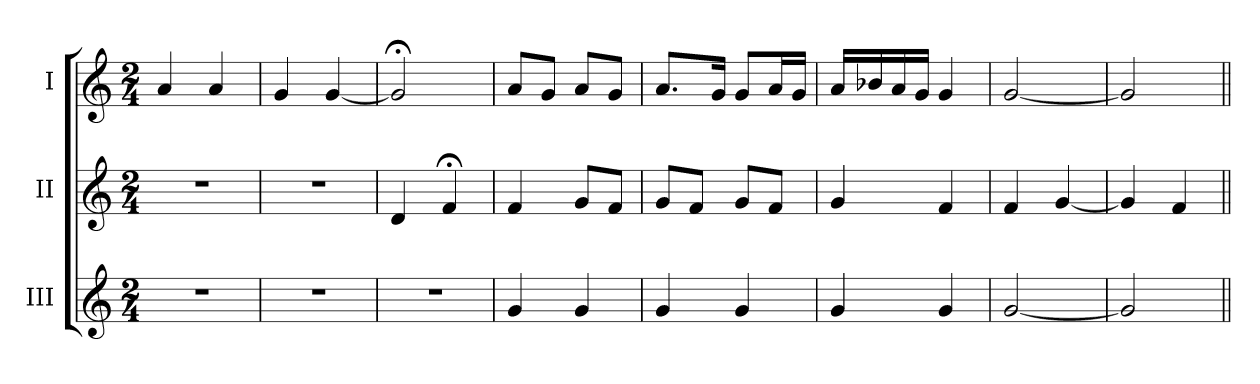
**kern	**kern	**kern
*part3	*part2	*part1
*staff3	*staff2	*staff1
*I"III	*I"II	*I"I
!!LO:PB:g=z
*clefG2	*clefG2	*clefG2
*k[]	*k[]	*k[]
*C:	*C:	*C:
*M2/4	*M2/4	*M2/4
=1	=1	=1
!LO:N:vis=1	!LO:N:vis=1	!
2r	2r	4ai/
.	.	4ai/
=2	=2	=2
!LO:N:vis=1	!LO:N:vis=1	!
2r	2r	4gi/
.	.	[<4gi/
=3	=3	=3
!LO:N:vis=1	!	!
2r	4di/	2g;i/]
.	4f;i/	.
=4	=4	=4
4gi/	4fi/	8ai/L
.	.	8gi/J
4gi/	8gi/L	8ai/L
.	8fi/J	8gi/J
=5	=5	=5
4gi/	8gi/L	8.ai/L
.	8fi/J	.
.	.	16gi/Jk
4gi/	8gi/L	8gi/L
.	8fi/J	16ai/L
.	.	16gi/JJ
=6	=6	=6
4gi/	4gi/	16ai/LL
.	.	16b-Xi/
.	.	16ai/
.	.	16gi/JJ
4gi/	4fi/	4gi/
=7	=7	=7
[<2gi/	4fi/	[<2gi/
.	[<4gi/	.
=8	=8	=8
2gi/]	4gi/]	2gi/]
.	4fi/	.
=||	=||	=||
*-	*-	*-
